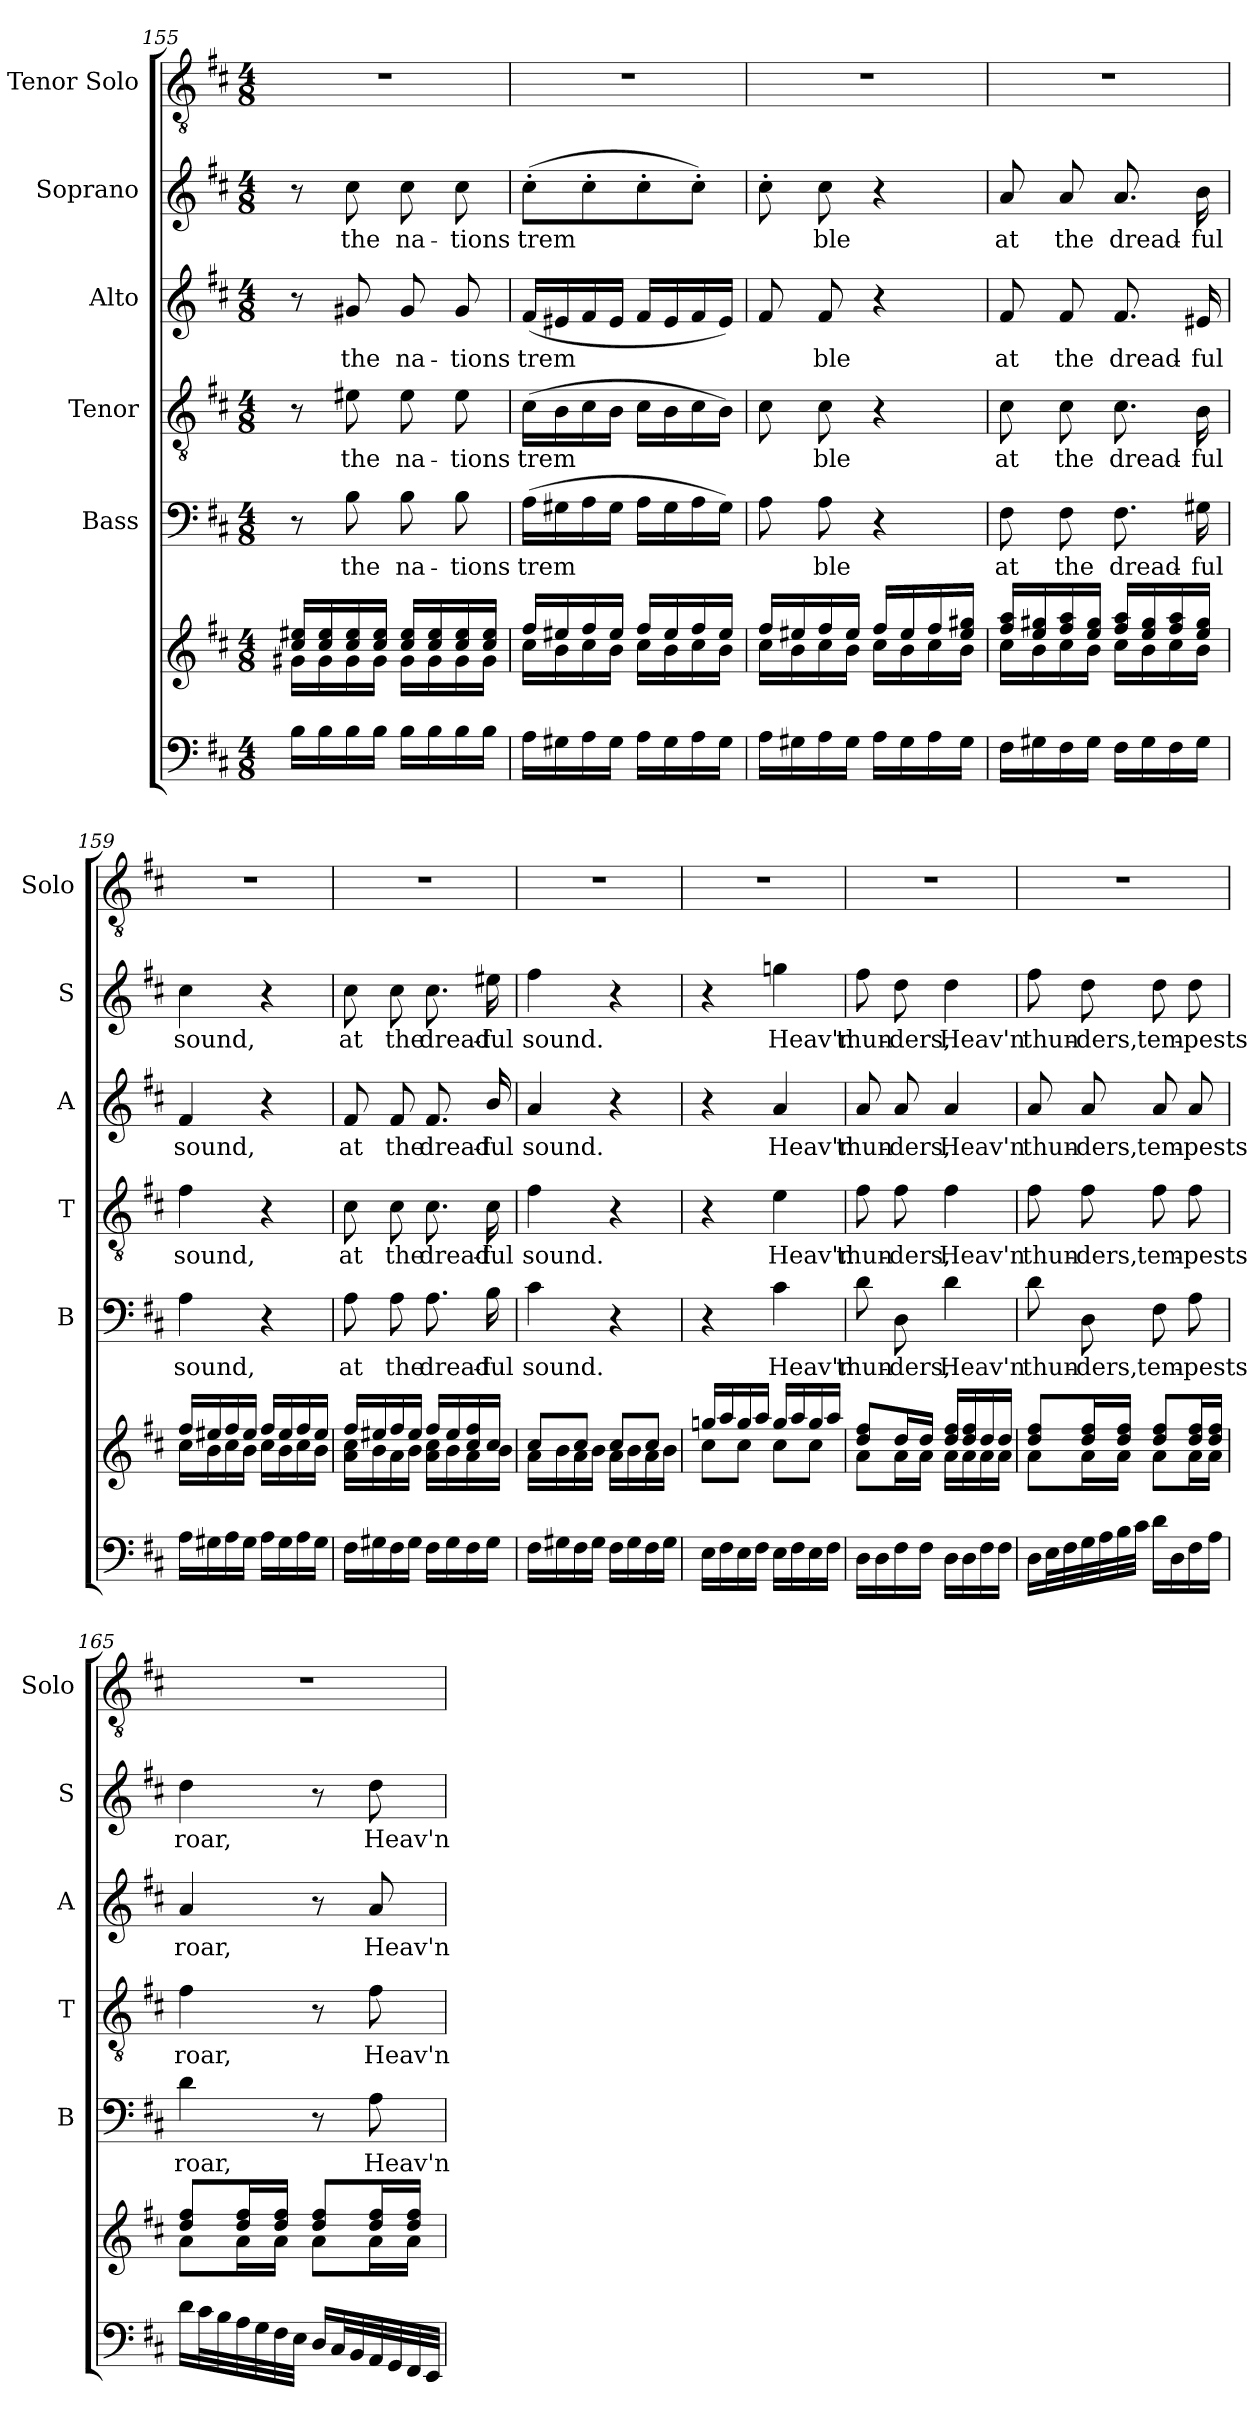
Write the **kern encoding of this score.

**kern	**kern	**kern	**text	**kern	**text	**kern	**text	**kern	**text	**kern
*part7	*part6	*part5	*part5	*part4	*part4	*part3	*part3	*part2	*part2	*part1
*staff7	*staff6	*staff5	*staff5	*staff4	*staff4	*staff3	*staff3	*staff2	*staff2	*staff1
*	*	*I"Bass	*	*I"Tenor	*	*I"Alto	*	*I"Soprano	*	*I"Tenor Solo
*	*	*I'B	*	*I'T	*	*I'A	*	*I'S	*	*I'Solo
*clefF4	*clefG2	*clefF4	*	*clefGv2	*	*clefG2	*	*clefG2	*	*clefGv2
*k[f#c#]	*k[f#c#]	*k[f#c#]	*	*k[f#c#]	*	*k[f#c#]	*	*k[f#c#]	*	*k[f#c#]
*D:	*D:	*D:	*	*D:	*	*D:	*	*D:	*	*D:
*M4/8	*M4/8	*M4/8	*	*M4/8	*	*M4/8	*	*M4/8	*	*M4/8
=155	=155	=155	=155	=155	=155	=155	=155	=155	=155	=155
*	*^	*	*	*	*	*	*	*	*	*
16B\LL	16cc#/ 16ee#X/LL	16g#X\LL	8r	.	8r	.	8r	.	8r	.	2r
16B\	16cc#/ 16ee#/	16g#\	.	.	.	.	.	.	.	.	.
!	!	!	!	!LO:LY:b	!	!LO:LY:b	!	!LO:LY:b	!	!LO:LY:b	!
16B\	16cc#/ 16ee#/	16g#\	8B\	the	8e#X\	the	8g#X/	the	8cc#\	the	.
16B\JJ	16cc#/ 16ee#/JJ	16g#\JJ	.	.	.	.	.	.	.	.	.
!	!	!	!	!LO:LY:b	!	!LO:LY:b	!	!LO:LY:b	!	!LO:LY:b	!
16B\LL	16cc#/ 16ee#/LL	16g#\LL	8B\	na-	8e#\	na-	8g#/	na-	8cc#\	na-	.
16B\	16cc#/ 16ee#/	16g#\	.	.	.	.	.	.	.	.	.
!	!	!	!	!LO:LY:b	!	!LO:LY:b	!	!LO:LY:b	!	!LO:LY:b	!
16B\	16cc#/ 16ee#/	16g#\	8B\	-tions	8e#\	-tions	8g#/	-tions	8cc#\	-tions	.
16B\JJ	16cc#/ 16ee#/JJ	16g#\JJ	.	.	.	.	.	.	.	.	.
=156	=156	=156	=156	=156	=156	=156	=156	=156	=156	=156	=156
!	!	!	!	!LO:LY:b	!	!LO:LY:b	!	!LO:LY:b	!	!LO:LY:b	!
16A\LL	16ff#/LL	16cc#\LL	(>16A\LL	trem­	(>16c#\LL	trem­	(<16f#/LL	trem­	(>8cc#'>\L	trem­	2r
16G#X\	16ee#X/	16b\	16G#X\	.	16B\	.	16e#X/	.	.	.	.
16A\	16ff#/	16cc#\	16A\	.	16c#\	.	16f#/	.	8cc#'>\	.	.
16G#\JJ	16ee#/JJ	16b\JJ	16G#\JJ	.	16B\JJ	.	16e#/JJ	.	.	.	.
16A\LL	16ff#/LL	16cc#\LL	16A\LL	.	16c#\LL	.	16f#/LL	.	8cc#'>\	.	.
16G#\	16ee#/	16b\	16G#\	.	16B\	.	16e#/	.	.	.	.
16A\	16ff#/	16cc#\	16A\	.	16c#\	.	16f#/	.	8cc#'>\J)	.	.
16G#\JJ	16ee#/JJ	16b\JJ	16G#\JJ)	.	16B\JJ)	.	16e#/JJ)	.	.	.	.
!!LO:LB:g=z
=157	=157	=157	=157	=157	=157	=157	=157	=157	=157	=157	=157
16A\LL	16ff#/LL	16cc#\LL	8A\	.	8c#\	.	8f#/	.	8cc#'>\	.	2r
16G#X\	16ee#X/	16b\	.	.	.	.	.	.	.	.	.
!	!	!	!	!LO:LY:b	!	!LO:LY:b	!	!LO:LY:b	!	!LO:LY:b	!
16A\	16ff#/	16cc#\	8A\	ble	8c#\	ble	8f#/	ble	8cc#\	ble	.
16G#\JJ	16ee#/JJ	16b\JJ	.	.	.	.	.	.	.	.	.
16A\LL	16ff#/LL	16cc#\LL	4r	.	4r	.	4r	.	4r	.	.
16G#\	16ee#/	16b\	.	.	.	.	.	.	.	.	.
16A\	16ff#/	16cc#\	.	.	.	.	.	.	.	.	.
16G#\JJ	16ee#/ 16gg#X/JJ	16b\JJ	.	.	.	.	.	.	.	.	.
=158	=158	=158	=158	=158	=158	=158	=158	=158	=158	=158	=158
!	!	!	!	!LO:LY:b	!	!LO:LY:b	!	!LO:LY:b	!	!LO:LY:b	!
16F#\LL	16ff#/ 16aa/LL	16cc#\LL	8F#\	at	8c#\	at	8f#/	at	8a/	at	2r
16G#X\	16ee/ 16gg#X/	16b\	.	.	.	.	.	.	.	.	.
!	!	!	!	!LO:LY:b	!	!LO:LY:b	!	!LO:LY:b	!	!LO:LY:b	!
16F#\	16ff#/ 16aa/	16cc#\	8F#\	the	8c#\	the	8f#/	the	8a/	the	.
16G#\JJ	16ee/ 16gg#/JJ	16b\JJ	.	.	.	.	.	.	.	.	.
!	!	!	!	!LO:LY:b	!	!LO:LY:b	!	!LO:LY:b	!	!LO:LY:b	!
16F#\LL	16ff#/ 16aa/LL	16cc#\LL	8.F#\	dread-	8.c#\	dread-	8.f#/	dread-	8.a/	dread-	.
16G#\	16ee/ 16gg#/	16b\	.	.	.	.	.	.	.	.	.
16F#\	16ff#/ 16aa/	16cc#\	.	.	.	.	.	.	.	.	.
!	!	!	!	!LO:LY:b	!	!LO:LY:b	!	!LO:LY:b	!	!LO:LY:b	!
16G#\JJ	16ee/ 16gg#/JJ	16b\JJ	16G#X\	-ful	16B\	-ful	16e#X/	-ful	16b\	-ful	.
=159	=159	=159	=159	=159	=159	=159	=159	=159	=159	=159	=159
!	!	!	!	!LO:LY:b	!	!LO:LY:b	!	!LO:LY:b	!	!LO:LY:b	!
16A\LL	16ff#/LL	16cc#\LL	4A\	sound,	4f#\	sound,	4f#/	sound,	4cc#\	sound,	2r
16G#X\	16ee#X/	16b\	.	.	.	.	.	.	.	.	.
16A\	16ff#/	16cc#\	.	.	.	.	.	.	.	.	.
16G#\JJ	16ee#/JJ	16b\JJ	.	.	.	.	.	.	.	.	.
16A\LL	16ff#/LL	16cc#\LL	4r	.	4r	.	4r	.	4r	.	.
16G#\	16ee#/	16b\	.	.	.	.	.	.	.	.	.
16A\	16ff#/	16cc#\	.	.	.	.	.	.	.	.	.
16G#\JJ	16ee#/JJ	16b\JJ	.	.	.	.	.	.	.	.	.
=160	=160	=160	=160	=160	=160	=160	=160	=160	=160	=160	=160
!	!	!	!	!LO:LY:b	!	!LO:LY:b	!	!LO:LY:b	!	!LO:LY:b	!
16F#\LL	16ff#/LL	16a\ 16cc#\LL	8A\	at	8c#\	at	8f#/	at	8cc#\	at	2r
16G#X\	16ee#X/	16b\	.	.	.	.	.	.	.	.	.
!	!	!	!	!LO:LY:b	!	!LO:LY:b	!	!LO:LY:b	!	!LO:LY:b	!
16F#\	16ff#/	16a\	8A\	the	8c#\	the	8f#/	the	8cc#\	the	.
16G#\JJ	16ee#/JJ	16b\JJ	.	.	.	.	.	.	.	.	.
!	!	!	!	!LO:LY:b	!	!LO:LY:b	!	!LO:LY:b	!	!LO:LY:b	!
16F#\LL	16ff#/LL	16a\ 16cc#\LL	8.A\	dread-	8.c#\	dread-	8.f#/	dread-	8.cc#\	dread-	.
16G#\	16ee#/	16b\	.	.	.	.	.	.	.	.	.
16F#\	16cc#/ 16ff#/	16a\	.	.	.	.	.	.	.	.	.
!	!	!	!	!LO:LY:b	!	!LO:LY:b	!	!LO:LY:b	!	!LO:LY:b	!
16G#\JJ	16cc#/JJ	16b\JJ	16B\	-ful	16c#\	-ful	16b/	-ful	16ee#X\	-ful	.
=161	=161	=161	=161	=161	=161	=161	=161	=161	=161	=161	=161
!	!	!	!	!LO:LY:b	!	!LO:LY:b	!	!LO:LY:b	!	!LO:LY:b	!
16F#\LL	8cc#/L	16a\LL	4c#\	sound.	4f#\	sound.	4a/	sound.	4ff#\	sound.	2r
16G#X\	.	16b\	.	.	.	.	.	.	.	.	.
16F#\	8cc#/J	16a\	.	.	.	.	.	.	.	.	.
16G#\JJ	.	16b\JJ	.	.	.	.	.	.	.	.	.
16F#\LL	8cc#/L	16a\LL	4r	.	4r	.	4r	.	4r	.	.
16G#\	.	16b\	.	.	.	.	.	.	.	.	.
16F#\	8cc#/J	16a\	.	.	.	.	.	.	.	.	.
16G#\JJ	.	16b\JJ	.	.	.	.	.	.	.	.	.
=162	=162	=162	=162	=162	=162	=162	=162	=162	=162	=162	=162
16E\LL	16ggn/LL	8cc#\L	4r	.	4r	.	4r	.	4r	.	2r
16F#\	16aa/	.	.	.	.	.	.	.	.	.	.
16E\	16gg/	8cc#\J	.	.	.	.	.	.	.	.	.
16F#\JJ	16aa/JJ	.	.	.	.	.	.	.	.	.	.
!	!	!	!	!LO:LY:b	!	!LO:LY:b	!	!LO:LY:b	!	!LO:LY:b	!
16E\LL	16gg/LL	8cc#\L	4c#\	Heav'n	4e\	Heav'n	4a/	Heav'n	4ggn\	Heav'n	.
16F#\	16aa/	.	.	.	.	.	.	.	.	.	.
16E\	16gg/	8cc#\J	.	.	.	.	.	.	.	.	.
16F#\JJ	16aa/JJ	.	.	.	.	.	.	.	.	.	.
!!LO:PB:g=z
=163	=163	=163	=163	=163	=163	=163	=163	=163	=163	=163	=163
!	!	!	!	!LO:LY:b	!	!LO:LY:b	!	!LO:LY:b	!	!LO:LY:b	!
16D\LL	8dd/ 8ff#/L	8a\L	8d\	thun-	8f#\	thun-	8a/	thun-	8ff#\	thun-	2r
16D\	.	.	.	.	.	.	.	.	.	.	.
!	!	!	!	!LO:LY:b	!	!LO:LY:b	!	!LO:LY:b	!	!LO:LY:b	!
16F#\	16dd/L	16a\L	8D\	-ders,	8f#\	-ders,	8a/	-ders,	8dd\	-ders,	.
16F#\JJ	16dd/JJ	16a\JJ	.	.	.	.	.	.	.	.	.
!	!	!	!	!LO:LY:b	!	!LO:LY:b	!	!LO:LY:b	!	!LO:LY:b	!
16D\LL	16dd/ 16ff#/LL	16a\LL	4d\	Heav'n	4f#\	Heav'n	4a/	Heav'n	4dd\	Heav'n	.
16D\	16dd/ 16ff#/	16a\	.	.	.	.	.	.	.	.	.
16F#\	16dd/	16a\	.	.	.	.	.	.	.	.	.
16F#\JJ	16dd/JJ	16a\JJ	.	.	.	.	.	.	.	.	.
=164	=164	=164	=164	=164	=164	=164	=164	=164	=164	=164	=164
!	!	!	!	!LO:LY:b	!	!LO:LY:b	!	!LO:LY:b	!	!LO:LY:b	!
16D\LL	8dd/ 8ff#/L	8a\L	8d\	thun-	8f#\	thun-	8a/	thun-	8ff#\	thun-	2r
32E\L	.	.	.	.	.	.	.	.	.	.	.
32F#\	.	.	.	.	.	.	.	.	.	.	.
!	!	!	!	!LO:LY:b	!	!LO:LY:b	!	!LO:LY:b	!	!LO:LY:b	!
32G\	16dd/ 16ff#/L	16a\L	8D\	-ders,	8f#\	-ders,	8a/	-ders,	8dd\	-ders,	.
32A\	.	.	.	.	.	.	.	.	.	.	.
32B\	16dd/ 16ff#/JJ	16a\JJ	.	.	.	.	.	.	.	.	.
32c#\JJJ	.	.	.	.	.	.	.	.	.	.	.
!	!	!	!	!LO:LY:b	!	!LO:LY:b	!	!LO:LY:b	!	!LO:LY:b	!
16d\LL	8dd/ 8ff#/L	8a\L	8F#\	tem-	8f#\	tem-	8a/	tem-	8dd\	tem-	.
16D\	.	.	.	.	.	.	.	.	.	.	.
!	!	!	!	!LO:LY:b	!	!LO:LY:b	!	!LO:LY:b	!	!LO:LY:b	!
16F#\	16dd/ 16ff#/L	16a\L	8A\	-pests	8f#\	-pests	8a/	-pests	8dd\	-pests	.
16A\JJ	16dd/ 16ff#/JJ	16a\JJ	.	.	.	.	.	.	.	.	.
=165	=165	=165	=165	=165	=165	=165	=165	=165	=165	=165	=165
!	!	!	!	!LO:LY:b	!	!LO:LY:b	!	!LO:LY:b	!	!LO:LY:b	!
16d\LL	8dd/ 8ff#/L	8a\L	4d\	roar,	4f#\	roar,	4a/	roar,	4dd\	roar,	2r
32c#\L	.	.	.	.	.	.	.	.	.	.	.
32B\	.	.	.	.	.	.	.	.	.	.	.
32A\	16dd/ 16ff#/L	16a\L	.	.	.	.	.	.	.	.	.
32G\	.	.	.	.	.	.	.	.	.	.	.
32F#\	16dd/ 16ff#/JJ	16a\JJ	.	.	.	.	.	.	.	.	.
32E\JJJ	.	.	.	.	.	.	.	.	.	.	.
16D/LL	8dd/ 8ff#/L	8a\L	8r	.	8r	.	8r	.	8r	.	.
32C#/L	.	.	.	.	.	.	.	.	.	.	.
32BB/	.	.	.	.	.	.	.	.	.	.	.
!	!	!	!	!LO:LY:b	!	!LO:LY:b	!	!LO:LY:b	!	!LO:LY:b	!
32AA/	16dd/ 16ff#/L	16a\L	8A\	Heav'n	8f#\	Heav'n	8a/	Heav'n	8dd\	Heav'n	.
32GG/	.	.	.	.	.	.	.	.	.	.	.
32FF#/	16dd/ 16ff#/JJ	16a\JJ	.	.	.	.	.	.	.	.	.
32EE/JJJ	.	.	.	.	.	.	.	.	.	.	.
*	*v	*v	*	*	*	*	*	*	*	*	*
=	=	=	=	=	=	=	=	=	=	=
*-	*-	*-	*-	*-	*-	*-	*-	*-	*-	*-
